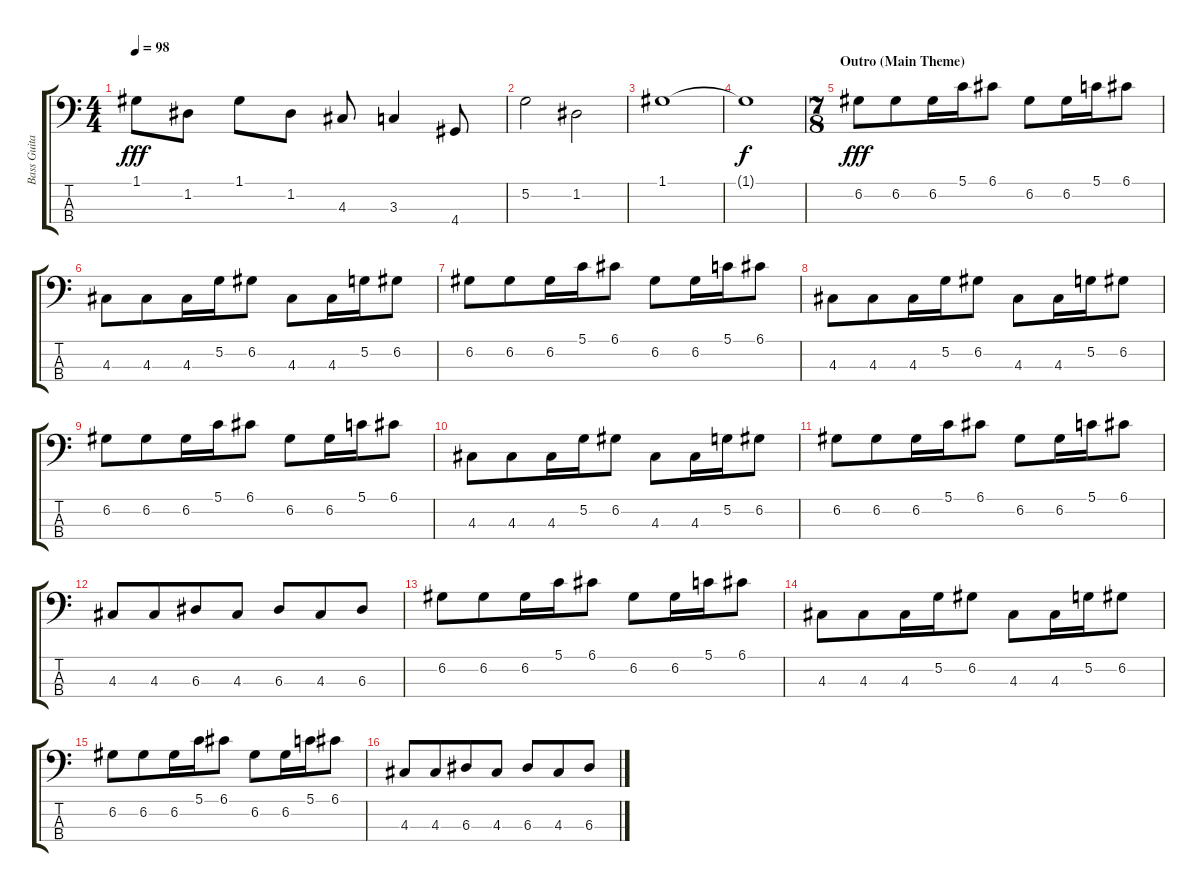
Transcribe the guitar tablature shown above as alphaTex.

\track ("Bass Guitar" "Bass Guita") {instrument electricbassfinger}
\staff {score tabs}
\tuning (G2 D2 A1 E1) {hide}
\ts (4 4)
\tempo 98
\clef f4
\ks c
1.1.8{dy fff} 1.2.8 1.1.8 1.2.8 4.3.8 3.3.4 4.4.8 |
5.2.2 1.2.2 |
1.1.1{volume 0} |
1.1{t}.1{dy f} |
\ts (7 8)
\section ("" "Outro (Main Theme)")
6.2.8{dy fff volume 12} 6.2.8 6.2.16 5.1.16 6.1.8 6.2.8 6.2.16 5.1.16 6.1.8 |
4.3.8 4.3.8 4.3.16 5.2.16 6.2.8 4.3.8 4.3.16 5.2.16 6.2.8 |
6.2.8 6.2.8 6.2.16 5.1.16 6.1.8 6.2.8 6.2.16 5.1.16 6.1.8 |
4.3.8 4.3.8 4.3.16 5.2.16 6.2.8 4.3.8 4.3.16 5.2.16 6.2.8 |
6.2.8 6.2.8 6.2.16 5.1.16 6.1.8 6.2.8 6.2.16 5.1.16 6.1.8 |
4.3.8 4.3.8 4.3.16 5.2.16 6.2.8 4.3.8 4.3.16 5.2.16 6.2.8 |
6.2.8 6.2.8 6.2.16 5.1.16 6.1.8 6.2.8 6.2.16 5.1.16 6.1.8 |
4.3.8 4.3.8 6.3.8 4.3.8 6.3.8 4.3.8 6.3.8 |
6.2.8{volume 6} 6.2.8 6.2.16 5.1.16 6.1.8 6.2.8 6.2.16 5.1.16 6.1.8 |
4.3.8 4.3.8 4.3.16 5.2.16 6.2.8 4.3.8 4.3.16 5.2.16 6.2.8 |
6.2.8 6.2.8 6.2.16 5.1.16 6.1.8 6.2.8 6.2.16 5.1.16 6.1.8 |
4.3.8 4.3.8 6.3.8 4.3.8 6.3.8 4.3.8 6.3.8
